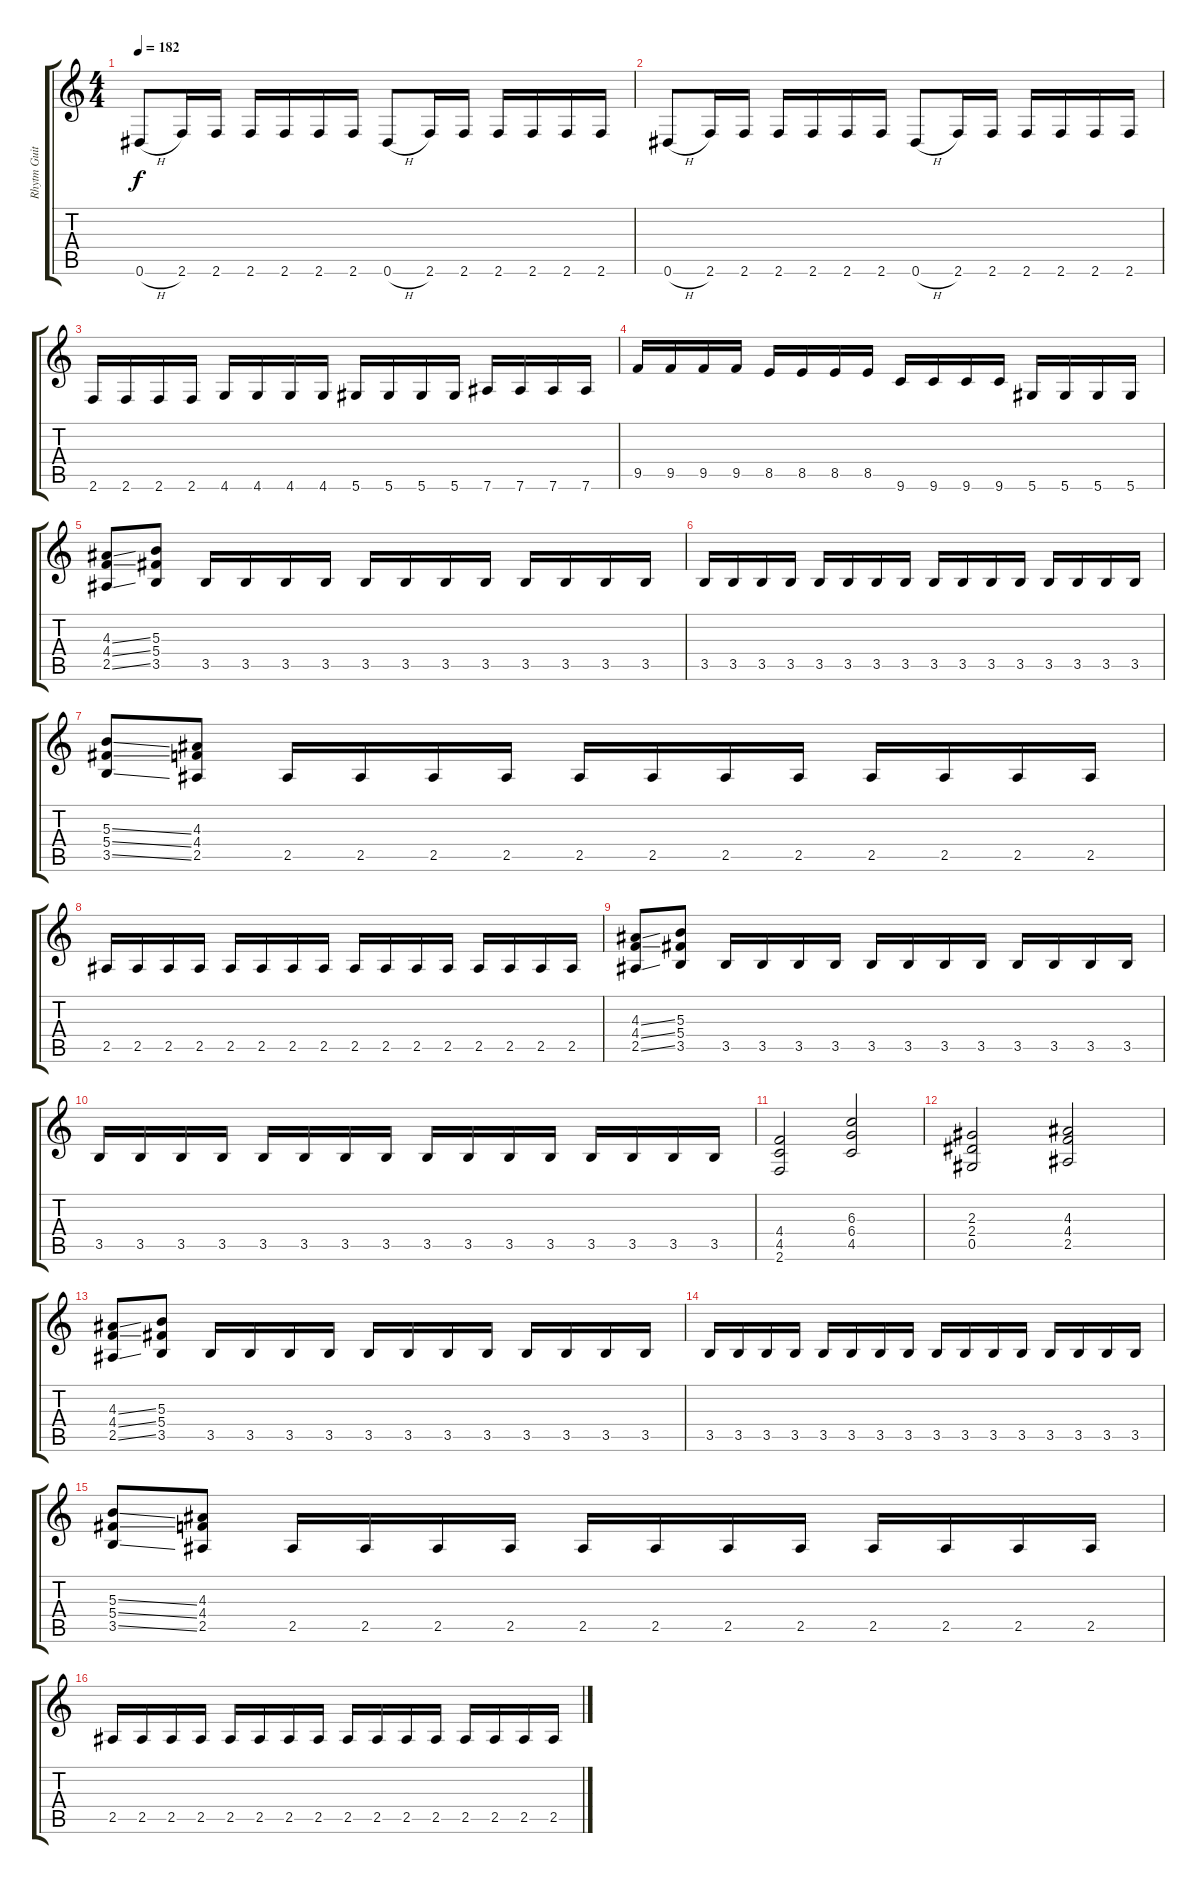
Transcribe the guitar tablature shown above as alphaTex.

\track ("Rhytm Guitar" "Rhytm Guit") {instrument distortionguitar}
\staff {score tabs}
\tuning (Eb4 Bb3 Gb3 Db3 Ab2 Eb2) {hide}
\ts (4 4)
\tempo 182
\clef g2
\ks c
0.6{h}.8{dy f} 2.6.16 2.6.16 2.6.16 2.6.16 2.6.16 2.6.16 0.6{h}.8 2.6.16 2.6.16 2.6.16 2.6.16 2.6.16 2.6.16 |
0.6{h}.8 2.6.16 2.6.16 2.6.16 2.6.16 2.6.16 2.6.16 0.6{h}.8 2.6.16 2.6.16 2.6.16 2.6.16 2.6.16 2.6.16 |
2.6.16 2.6.16 2.6.16 2.6.16 4.6.16 4.6.16 4.6.16 4.6.16 5.6.16 5.6.16 5.6.16 5.6.16 7.6.16 7.6.16 7.6.16 7.6.16 |
9.5.16 9.5.16 9.5.16 9.5.16 8.5.16 8.5.16 8.5.16 8.5.16 9.6.16 9.6.16 9.6.16 9.6.16 5.6.16 5.6.16 5.6.16 5.6.16 |
(4.3{ss} 4.4{ss} 2.5{ss}).8 (5.3 5.4 3.5).8 3.5.16 3.5.16 3.5.16 3.5.16 3.5.16 3.5.16 3.5.16 3.5.16 3.5.16 3.5.16 3.5.16 3.5.16 |
3.5.16 3.5.16 3.5.16 3.5.16 3.5.16 3.5.16 3.5.16 3.5.16 3.5.16 3.5.16 3.5.16 3.5.16 3.5.16 3.5.16 3.5.16 3.5.16 |
(5.3{ss} 5.4{ss} 3.5{ss}).8 (4.3 4.4 2.5).8 2.5.16 2.5.16 2.5.16 2.5.16 2.5.16 2.5.16 2.5.16 2.5.16 2.5.16 2.5.16 2.5.16 2.5.16 |
2.5.16 2.5.16 2.5.16 2.5.16 2.5.16 2.5.16 2.5.16 2.5.16 2.5.16 2.5.16 2.5.16 2.5.16 2.5.16 2.5.16 2.5.16 2.5.16 |
(4.3{ss} 4.4{ss} 2.5{ss}).8 (5.3 5.4 3.5).8 3.5.16 3.5.16 3.5.16 3.5.16 3.5.16 3.5.16 3.5.16 3.5.16 3.5.16 3.5.16 3.5.16 3.5.16 |
3.5.16 3.5.16 3.5.16 3.5.16 3.5.16 3.5.16 3.5.16 3.5.16 3.5.16 3.5.16 3.5.16 3.5.16 3.5.16 3.5.16 3.5.16 3.5.16 |
(4.4 4.5 2.6).2 (6.3 6.4 4.5).2 |
(2.3 2.4 0.5).2 (4.3 4.4 2.5).2 |
(4.3{ss} 4.4{ss} 2.5{ss}).8 (5.3 5.4 3.5).8 3.5.16 3.5.16 3.5.16 3.5.16 3.5.16 3.5.16 3.5.16 3.5.16 3.5.16 3.5.16 3.5.16 3.5.16 |
3.5.16 3.5.16 3.5.16 3.5.16 3.5.16 3.5.16 3.5.16 3.5.16 3.5.16 3.5.16 3.5.16 3.5.16 3.5.16 3.5.16 3.5.16 3.5.16 |
(5.3{ss} 5.4{ss} 3.5{ss}).8 (4.3 4.4 2.5).8 2.5.16 2.5.16 2.5.16 2.5.16 2.5.16 2.5.16 2.5.16 2.5.16 2.5.16 2.5.16 2.5.16 2.5.16 |
2.5.16 2.5.16 2.5.16 2.5.16 2.5.16 2.5.16 2.5.16 2.5.16 2.5.16 2.5.16 2.5.16 2.5.16 2.5.16 2.5.16 2.5.16 2.5.16
